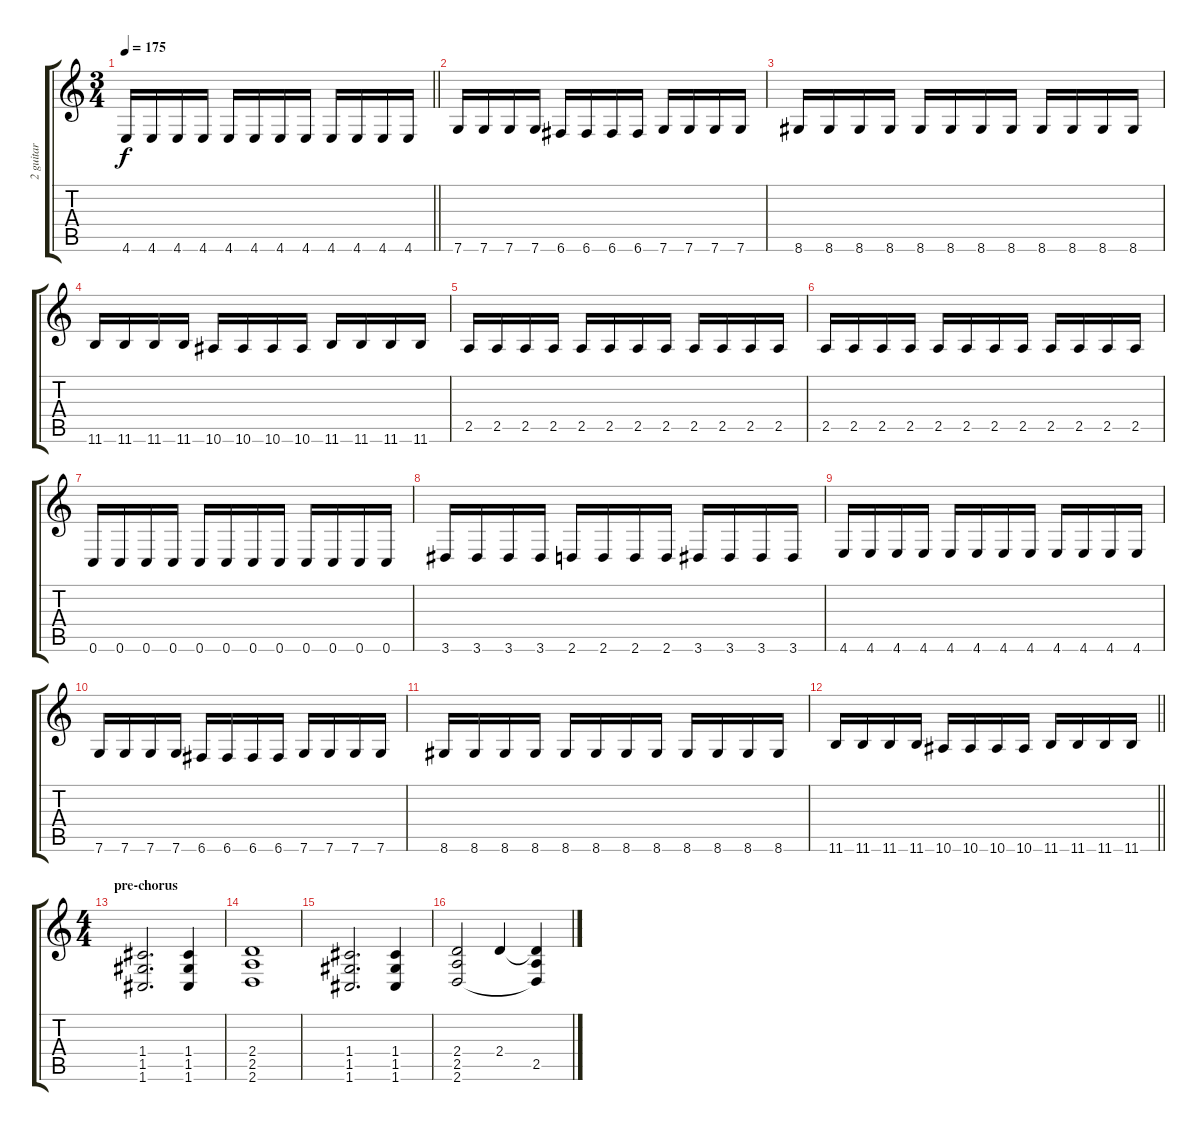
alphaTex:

\track ("2 guitar" "2 guitar") {instrument distortionguitar}
\staff {score tabs}
\tuning (D4 A3 F3 C3 G2 C2) {hide}
\ts (3 4)
\tempo 175
\clef g2
\barLineRight lightlight
\ks c
4.6.16{dy f} 4.6.16 4.6.16 4.6.16 4.6.16 4.6.16 4.6.16 4.6.16 4.6.16 4.6.16 4.6.16 4.6.16 |
7.6.16 7.6.16 7.6.16 7.6.16 6.6.16 6.6.16 6.6.16 6.6.16 7.6.16 7.6.16 7.6.16 7.6.16 |
8.6.16 8.6.16 8.6.16 8.6.16 8.6.16 8.6.16 8.6.16 8.6.16 8.6.16 8.6.16 8.6.16 8.6.16 |
11.6.16 11.6.16 11.6.16 11.6.16 10.6.16 10.6.16 10.6.16 10.6.16 11.6.16 11.6.16 11.6.16 11.6.16 |
2.5.16 2.5.16 2.5.16 2.5.16 2.5.16 2.5.16 2.5.16 2.5.16 2.5.16 2.5.16 2.5.16 2.5.16 |
2.5.16 2.5.16 2.5.16 2.5.16 2.5.16 2.5.16 2.5.16 2.5.16 2.5.16 2.5.16 2.5.16 2.5.16 |
0.6.16 0.6.16 0.6.16 0.6.16 0.6.16 0.6.16 0.6.16 0.6.16 0.6.16 0.6.16 0.6.16 0.6.16 |
3.6.16 3.6.16 3.6.16 3.6.16 2.6.16 2.6.16 2.6.16 2.6.16 3.6.16 3.6.16 3.6.16 3.6.16 |
4.6.16 4.6.16 4.6.16 4.6.16 4.6.16 4.6.16 4.6.16 4.6.16 4.6.16 4.6.16 4.6.16 4.6.16 |
7.6.16 7.6.16 7.6.16 7.6.16 6.6.16 6.6.16 6.6.16 6.6.16 7.6.16 7.6.16 7.6.16 7.6.16 |
8.6.16 8.6.16 8.6.16 8.6.16 8.6.16 8.6.16 8.6.16 8.6.16 8.6.16 8.6.16 8.6.16 8.6.16 |
\barLineRight lightlight
11.6.16 11.6.16 11.6.16 11.6.16 10.6.16 10.6.16 10.6.16 10.6.16 11.6.16 11.6.16 11.6.16 11.6.16 |
\ts (4 4)
\section ("" "pre-chorus")
(1.4 1.5 1.6).2{d} (1.4 1.5 1.6).4 |
(2.4 2.5 2.6).1 |
(1.4 1.5 1.6).2{d} (1.4 1.5 1.6).4 |
(2.4 2.5 2.6).2 2.4.4 (2.4{t} 2.5 2.6{t}).4
